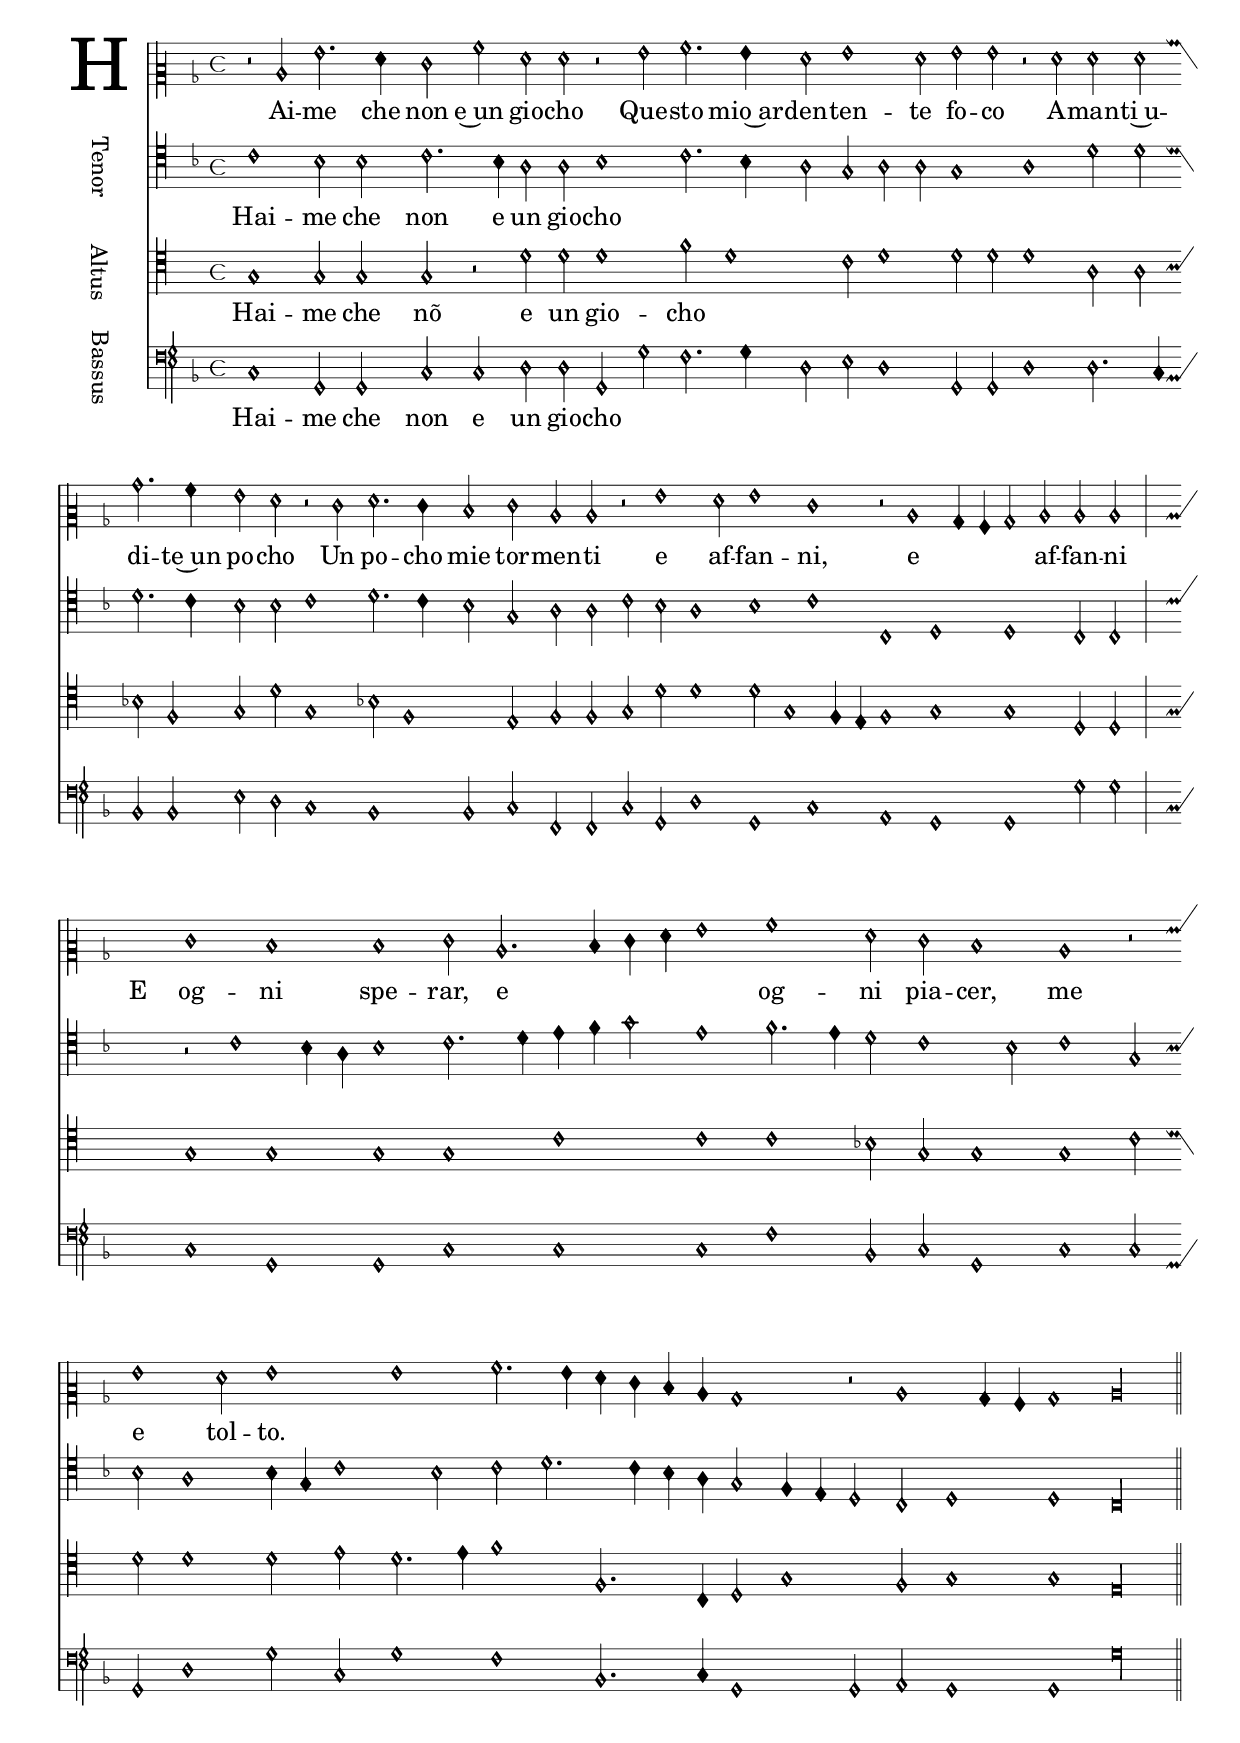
\version "2.24.1"
\include "deutsch.ly"

%% some deffinitions
\defineBarLine ":,,:" #'(#t #t #t)
\defineBarLine ":,,:|" #'(#t #t #t) 
"||" = {
  %% Set height of bar line to 2 staff-spaces
  \once \override Staff.BarLine.bar-extent = #'(-3 . 3)
  \bar "||"
}
"|" = {
  %% Set height of bar line to 2 staff-spaces
  \once \override Staff.BarLine.bar-extent = #'(-3 . 3)
  \bar "|"
}
":,,:" = { \once \override Staff.BarLine.bar-extent = #'(-3 . 3)
           \bar ":,,:"
}
":,,:|" = { \once \override Staff.BarLine.bar-extent = #'(-3 . 3)
            \bar ":,,:|"
}
ficta = \once \set suggestAccidentals = ##t

%% header (Uncomment to print)
%{
\header {
  title = "No. 34. Haime che non e un giocho"
  subtitle = "from. O. Petrucci, Frottole Secondo primo. 1505."
  composer = "Anonymous"
}
%}
%% music and words

cantus = \relative c' {
  \key f \major
  \time 4/4
  r2 c2 
  g'2. f4 e2 a2
  f2 f2 r2 g2
  a2. g4 f2 g1 f2
  g2 g2 r2 f2 f2 f2
  b2. a4 g2 f2 r2 e2
  f2. e4 d2 e2 
  c2 c2 r2
  
  g'1 f2
  g1 e1 r2 c1\melisma
  b4 a4 b2\melismaEnd c2 c2 c2
  \break
  \"|"
  \hideNotes 
  c2
  \unHideNotes
  e1 d1 d1
  e2 c2.\melisma d4 e4 f4 g1\melismaEnd
  a1 f2 e2 d1
  c1 r2 g'1 f2
  g1 g1 
  a2. g4 f4 e4 d4 c4
  b1 r2 c1 
  b4 a4 b1
  c\longa
  \"||"
}
cantusWords = \lyricmode {
  Ai -- me che non e~un gio -- cho 
  Que -- sto mio~ar -- den -- ten -- te fo -- co
  A -- man -- ti~u -- di -- te~un po -- cho 
  Un po -- cho mie tor -- men -- ti e af -- fan -- ni,
  e af -- fan -- ni
  
  E og -- ni spe -- rar,
  e og -- ni pia -- cer,
  me e tol -- to.
}
altus = \relative c' {
  \key c \major
  g1 g2 g2 
  g2 r2 d'2 d2 
  d1 f2 d1 c2
  d1 d2 d2
  d1 a2 a2
  b2 f2 g2 d'2
  g,1 b2 f1 e2
  f2 f2 g2 d'2 
  d1 d2 g,1 f4 e4 
  f1 g1 g1 
  d2 d2 
  \"|"
  \hideNotes 
  g2 
  \unHideNotes
  g1 g1
  g1 g1
  c1 c1
  c1 b2 g2 
  g1 g1
  
  c2 d2 
  d1 d2 e2 d2. e4
  f1 f,2. c4 
  d2 g1 f2
  g1 g1 
  e\longa
  \"||"
}
altusWords = \lyricmode {
  Hai -- me che nõ e un gio -- cho
}
tenor = \relative c' {
  \key f \major
  c1 b2 
  b2 c2. b4 a2 a2
  b1 c2. b4 
  a2 g2 a2 a2
  g1 a1 
  d2 d2 d2. c4 
  b2 b2 c1
  d2. c4 b2 g2 
  a2 a2 c2 b2
  a1 b1 
  c1 c,1
  d1 d1
  c2 c2 
  \"|"
  \hideNotes
  c'2
  \unHideNotes
  
  r2 c1 b4 a4 
  b1 c2. d4
  e4 f4 g2 e1
  f2. e4
  
  d2 c1 b2
  c1 g2 b2 a1
  b4 g4 c1 b2 
  c2 d2. c4 b4 a4 
  g2 f4 e4 d2 c2 
  d1 d1 
  c\longa
  \"||"
}
tenorWords = \lyricmode {
  Hai -- me che non e un gio -- cho
}
bassus = \relative c {
  \key f \major
  c1 g2 g2
  c2 c2 d2 d2
  g,2 g'2 f2. g4
  d2 e2 d1
  g,2 g2 d'1
  d2. c4 b2 b2
  e2 d2 c1 
  b1 b2 c2
  f,2 f2 c'2 g2
  d'1 g,1 
  c1 a1 
  g1 g1
  g'2 g2
  \"|"
  \hideNotes
  c,2
  \unHideNotes
  c1 
  g1 g1
  c1 c1 
  c1 f1
  
  b,2 c2 g1
  c1 c2 g2 
  d'1 g2 c,2 
  g'1 f1 
  b,2. c4 g1 g2 a2
  g1 g1
  g'\longa
  \"||"

}
bassusWords = \lyricmode {
  Hai -- me che non e un gio -- cho
}

\score {
  <<
    \new MensuralVoice = "discantus"  {
      \set Staff.instrumentName = \markup { 
        \fontsize #'10 "H"
      }
      \hide Score.BarNumber 
      \clef "petrucci-c2"
      \override NoteHead.style =#'petrucci
      \cantus
      
    }
    \new Lyrics \lyricsto "discantus" {
      \cantusWords
    }

    \new MensuralVoice = "tenor" \relative {
      \set Staff.instrumentName = \markup {
        \rotate #'-90 "Tenor"
      }
      \hide Score.BarNumber {
        \clef "petrucci-c4"
        \override NoteHead.style =#'petrucci
        \tenor
      }
    }
    \new Lyrics \lyricsto "tenor" {
      \tenorWords
    }

    \new MensuralVoice = "altus" \relative {
      \set Staff.instrumentName = \markup {
        \rotate #'-90 "Altus"
      }
      \hide Score.BarNumber {
        \clef "petrucci-c4"
        \override NoteHead.style =#'petrucci
        \altus
      }
    }
    \new Lyrics \lyricsto "altus" {
      \altusWords
    }

    \new MensuralVoice = "bassus" \relative {
      \set Staff.instrumentName = \markup {
        \rotate #'-90 "Bassus"
      }
      \hide Score.BarNumber {
        \clef "petrucci-f"
        \override NoteHead.style =#'petrucci
        \bassus
      }
    }
    \new Lyrics \lyricsto "bassus" {
      \bassusWords
    }
  >>
}

\markup {
  \column {
    \fill-line {
      \null 
      \column {
  "Haime son gia moltanni"
  "amor che tu me inganni"
  "   e ridi de mei danni"
  "   e adaltri dai piacere"
  "   E ogni sperar."
  \vspace #1.0
  "Io mi credea godere"
  "   e mai non mi dolere"
  "   ma viver in piacere"
  "   per obedirti amore"
  "   E ogni sperar"
      }
      \null
      \column {
  "Tu mha posto in dolore"
  "   e faime far errore"
  "   donando via el core"
  "   a chi lo straza e offende"
  "   E ogni sperar."
  \vspace #1.0
  "Se ragion mi reprehende"
  "   el voler si deffende"
  "   e nostra lite pende"
  "   a un mio nemico inanti"
  "   E ogni sperar."
        }
      \null
      \column {
        "Unde io son volto in pianti"
        "   e altrui crede chio canti"
        "   ma se guarda i sembianti"
        "   morte ho depinta in volto"
        "   E ogni sperar."
  
      }
      \null
    }
  }
}